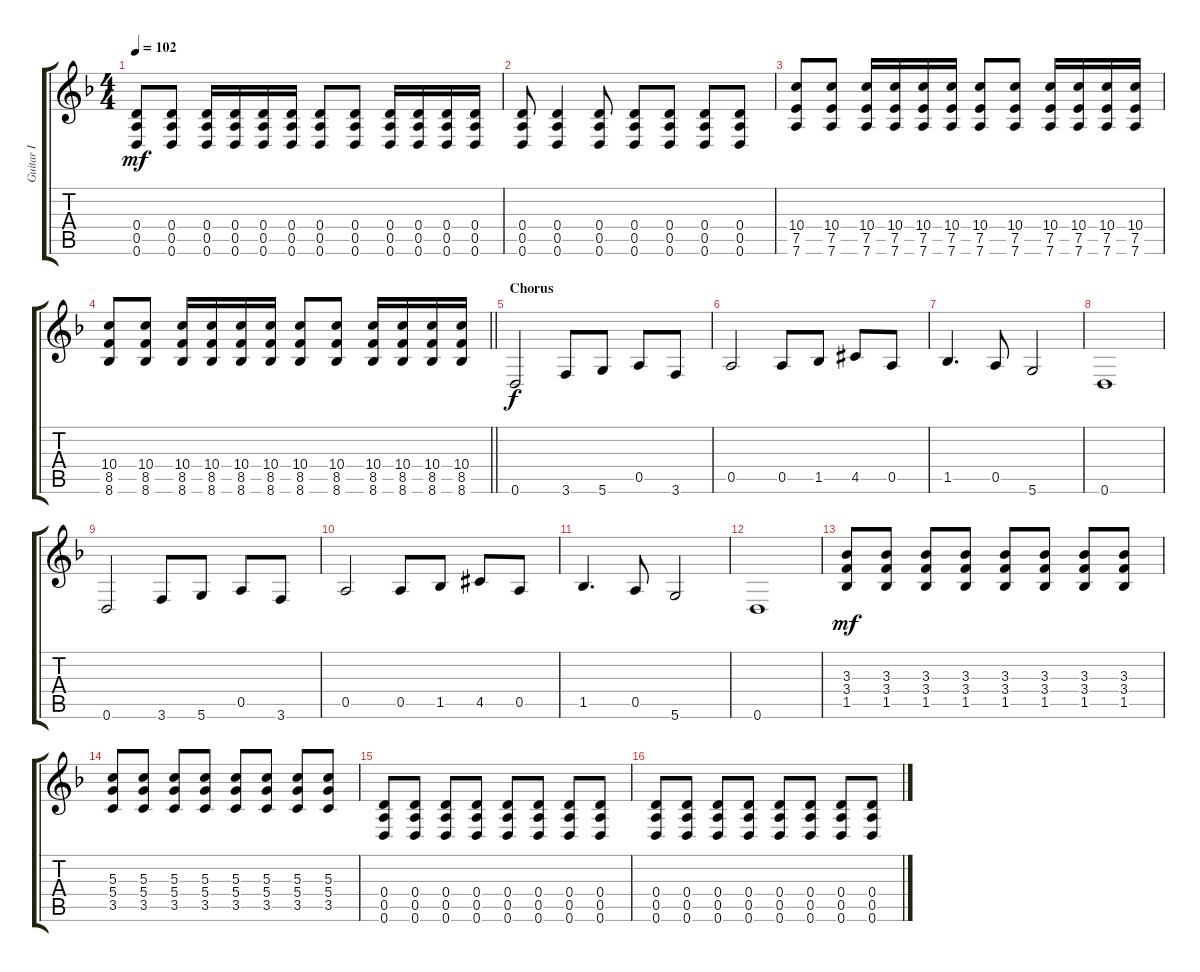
\track ("Guitar I" "Guitar I") {instrument distortionguitar}
\staff {score tabs}
\tuning (E4 B3 G3 D3 A2 D2) {hide}
\ts (4 4)
\tempo 102
\clef g2
\ks dminor
(0.4 0.5 0.6).8{dy mf} (0.4 0.5 0.6).8 (0.4 0.5 0.6).16 (0.4 0.5 0.6).16 (0.4 0.5 0.6).16 (0.4 0.5 0.6).16 (0.4 0.5 0.6).8 (0.4 0.5 0.6).8 (0.4 0.5 0.6).16 (0.4 0.5 0.6).16 (0.4 0.5 0.6).16 (0.4 0.5 0.6).16 |
(0.4 0.5 0.6).8 (0.4 0.5 0.6).4 (0.4 0.5 0.6).8 (0.4 0.5 0.6).8 (0.4 0.5 0.6).8 (0.4 0.5 0.6).8 (0.4 0.5 0.6).8 |
(10.4 7.5 7.6).8 (10.4 7.5 7.6).8 (10.4 7.5 7.6).16 (10.4 7.5 7.6).16 (10.4 7.5 7.6).16 (10.4 7.5 7.6).16 (10.4 7.5 7.6).8 (10.4 7.5 7.6).8 (10.4 7.5 7.6).16 (10.4 7.5 7.6).16 (10.4 7.5 7.6).16 (10.4 7.5 7.6).16 |
\barLineRight lightlight
(10.4 8.5 8.6).8 (10.4 8.5 8.6).8 (10.4 8.5 8.6).16 (10.4 8.5 8.6).16 (10.4 8.5 8.6).16 (10.4 8.5 8.6).16 (10.4 8.5 8.6).8 (10.4 8.5 8.6).8 (10.4 8.5 8.6).16 (10.4 8.5 8.6).16 (10.4 8.5 8.6).16 (10.4 8.5 8.6).16 |
\section ("" "Chorus")
0.6.2{dy f volume 16} 3.6.8 5.6.8 0.5.8 3.6.8 |
0.5.2 0.5.8 1.5.8 4.5{acc #}.8 0.5.8 |
1.5.4{d} 0.5.8 5.6.2 |
0.6.1 |
0.6.2 3.6.8 5.6.8 0.5.8 3.6.8 |
0.5.2 0.5.8 1.5.8 4.5{acc #}.8 0.5.8 |
1.5.4{d} 0.5.8 5.6.2 |
0.6.1 |
(3.3 3.4 1.5).8{dy mf volume 12} (3.3 3.4 1.5).8 (3.3 3.4 1.5).8 (3.3 3.4 1.5).8 (3.3 3.4 1.5).8 (3.3 3.4 1.5).8 (3.3 3.4 1.5).8 (3.3 3.4 1.5).8 |
(5.3 5.4 3.5).8 (5.3 5.4 3.5).8 (5.3 5.4 3.5).8 (5.3 5.4 3.5).8 (5.3 5.4 3.5).8 (5.3 5.4 3.5).8 (5.3 5.4 3.5).8 (5.3 5.4 3.5).8 |
(0.4 0.5 0.6).8 (0.4 0.5 0.6).8 (0.4 0.5 0.6).8 (0.4 0.5 0.6).8 (0.4 0.5 0.6).8 (0.4 0.5 0.6).8 (0.4 0.5 0.6).8 (0.4 0.5 0.6).8 |
(0.4 0.5 0.6).8 (0.4 0.5 0.6).8 (0.4 0.5 0.6).8 (0.4 0.5 0.6).8 (0.4 0.5 0.6).8 (0.4 0.5 0.6).8 (0.4 0.5 0.6).8 (0.4 0.5 0.6).8
